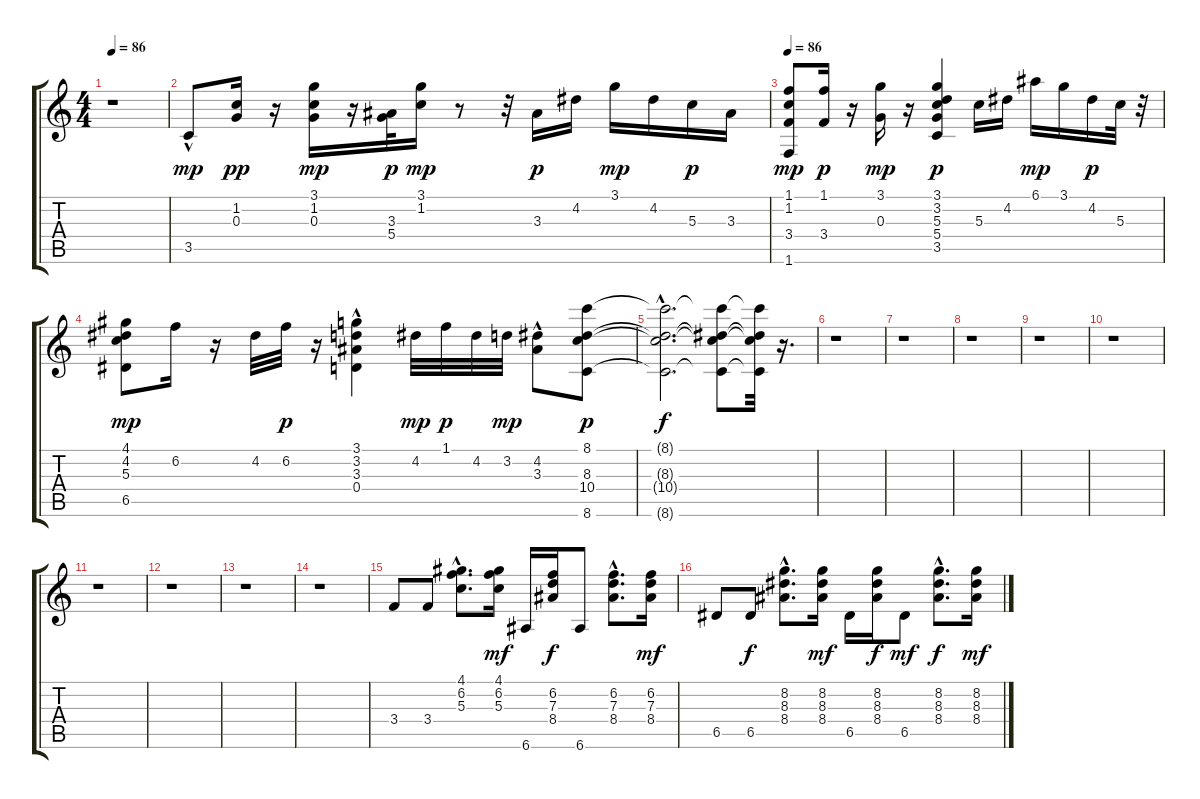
\track "" {instrument acousticguitarsteel}
\staff {score tabs}
\tuning (E4 B3 G3 D3 A2 E2) {hide}
\ts (4 4)
\tempo 86
\clef g2
\ks c
r.1{dy mp instrument acousticguitarsteel} |
3.5{hac}.8 (1.2 0.3).16{dy pp} r.16 (3.1 1.2 0.3).16{dy mp} r.16 (3.3 5.4).32{dy p} (3.1 1.2).16{dy mp} r.8 r.32 3.3.16{dy p} 4.2.16 3.1.16{dy mp} 4.2.16 5.3.16{dy p} 3.3.16 |
\tempo 86
(1.1 1.2 3.4 1.6).8{dy mp} (1.1 3.4).16{dy p} r.16 (3.1 0.3).16{dy mp} r.16 (3.1 3.2 5.3 5.4 3.5).4{dy p} 5.3.16 4.2.16 6.1.16{dy mp} 3.1.16 4.2.16{dy p} 5.3.32 r.32 |
(4.1 4.2 5.3 6.5).8{dy mp} 6.2.16 r.16 4.2.32 6.2.32{dy p} r.16 (3.1 3.2 3.3 0.4{hac}).4 4.2.32{dy mp} 1.1.32{dy p} 4.2.32 3.2.32{dy mp} (4.2 3.3{hac}).8 (8.1 8.3 10.4 8.6).8{dy p} |
(8.1{hac t} 8.3{hac t} 10.4{hac t} 8.6{hac t}).2{d dy f} (8.1{t} 8.3{t} 10.4{t} 8.6{t}).8 (8.1{t} 8.3{t} 10.4{t} 8.6{t}).32 r.16{d} |
r.1 |
r.1 |
r.1 |
r.1 |
r.1 |
r.1 |
r.1 |
r.1 |
r.1 |
3.4.8{volume 10 balance 4} 3.4.8 (4.1{hac} 6.2{hac} 5.3{hac}).8{d} (4.1 6.2 5.3).16{dy mf} 6.6.16 (6.2 7.3 8.4).16{dy f} 6.6.8 (6.2{hac} 7.3{hac} 8.4{hac}).8{d} (6.2 7.3 8.4).16{dy mf} |
6.5.8 6.5.8{dy f} (8.2{hac} 8.3{hac} 8.4{hac}).8{d} (8.2 8.3 8.4).16{dy mf} 6.5.16 (8.2 8.3 8.4).16{dy f} 6.5.8{dy mf} (8.2{hac} 8.3{hac} 8.4{hac}).8{d dy f} (8.2 8.3 8.4).16{dy mf}
